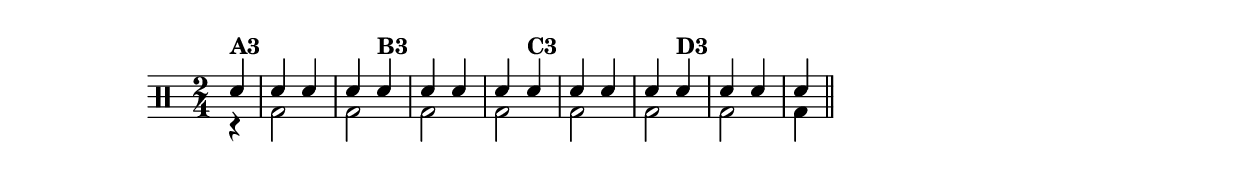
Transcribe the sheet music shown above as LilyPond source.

%-*- coding: utf-8 -*-

\version "2.16.0"

                                %\header {title = "variacoes sobre zabelinha - variacao 3"}

\drums {

  \override Staff.TimeSignature #'style = #'()
  \time 2/4 
  \partial 8*2

  \context DrumVoice = "1" { }
  \context DrumVoice = "2" {  }

  <<
    {

      sn4^\markup {\bold {A3}}
      sn sn 
      sn sn^\markup{\bold {B3}}
      sn sn
      sn sn^\markup{\bold {C3}}
      sn sn
      sn sn^\markup{\bold {D3}}
      sn sn
      sn

    }


    \\

    {

      r4
      bd2 
      bd2 
      bd
      bd2 
      bd2 
      bd2 
      bd
      bd4


    }

  >>

  \bar "||"

}

